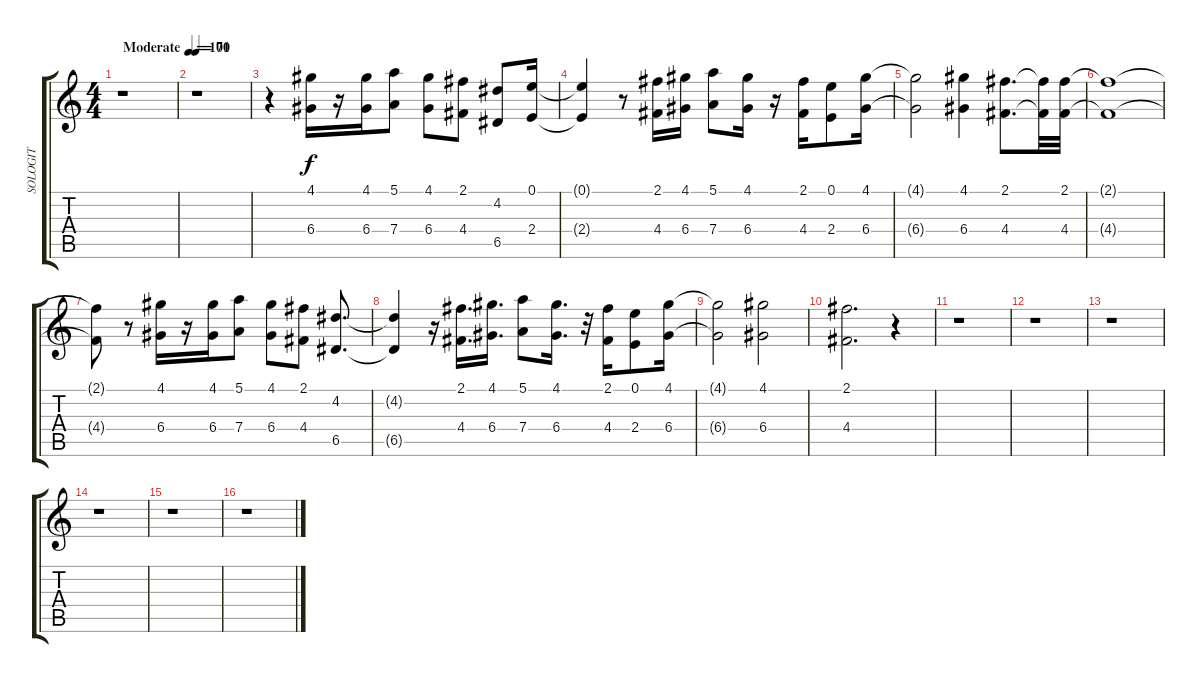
\track ("SOLOGIT" "SOLOGIT") {instrument distortionguitar}
\staff {score tabs}
\tuning (E4 B3 G3 D3 A2 E2) {hide}
\ts (4 4)
\tempo (100 "Moderate")
\clef g2
\ks c
r.1{dy f instrument distortionguitar} |
\tempo 71
r.1 |
r.4 (4.1 6.4).16 r.16 (4.1 6.4).16 (5.1 7.4).8 (4.1 6.4).8 (2.1 4.4).8 (4.2 6.5).8 (0.1 2.4).16 |
(0.1{t} 2.4{t}).4 r.8 (2.1 4.4).16 (4.1 6.4).16 (5.1 7.4).8 (4.1 6.4).16 r.16 (2.1 4.4).16 (0.1 2.4).8 (4.1 6.4).16 |
(4.1{t} 6.4{t}).2 (4.1 6.4).4 (2.1 4.4).8{d} (2.1{t} 4.4{t}).32 (2.1 4.4).32 |
(2.1{t} 4.4{t}).1 |
(2.1{t} 4.4{t}).8 r.8 (4.1 6.4).16 r.16 (4.1 6.4).16 (5.1 7.4).8 (4.1 6.4).8 (2.1 4.4).8 (4.2 6.5).8{d} |
(4.2{t} 6.5{t}).4 r.16 (2.1 4.4).16{d} (4.1 6.4).16{d} (5.1 7.4).8 (4.1 6.4).16{d} r.32 (2.1 4.4).16 (0.1 2.4).8 (4.1 6.4).16 |
(4.1{t} 6.4{t}).2 (4.1 6.4).2 |
(2.1 4.4).2{d} r.4 |
r.1 |
r.1 |
r.1 |
r.1 |
r.1 |
r.1
